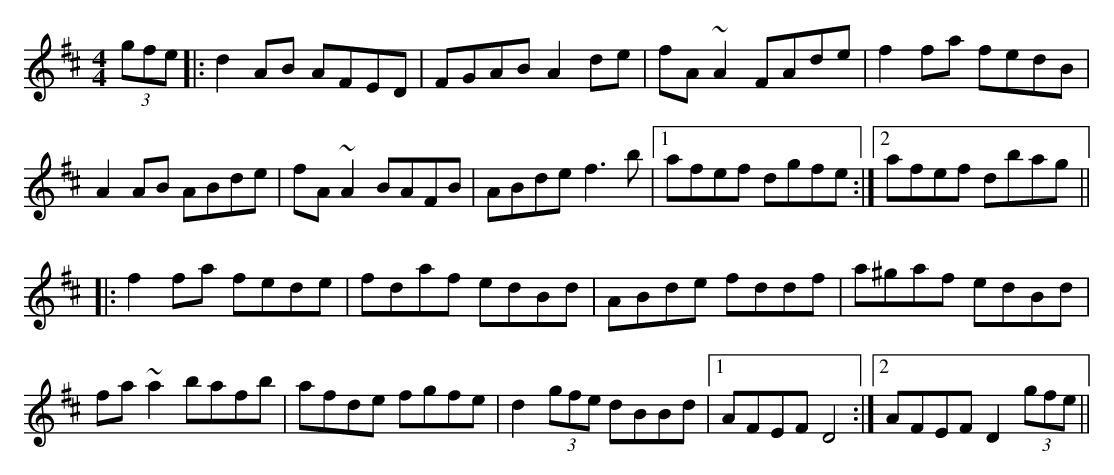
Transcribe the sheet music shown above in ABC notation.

X:1
M:4/4
K:D
(3gfe|:d2AB AFED|FGAB A2de|fA~A2 FAde|f2fa fedB|
A2AB ABde|fA~A2 BAFB|ABde f3b|1 afef dgfe:|2 afef dbag||
|:f2fa fede|fdaf edBd|ABde fddf|a^gaf edBd|
fa~a2 bafb|afde fgfe|d2 (3gfe dBBd|1 AFEF D4:|2 AFEF D2 (3gfe||
